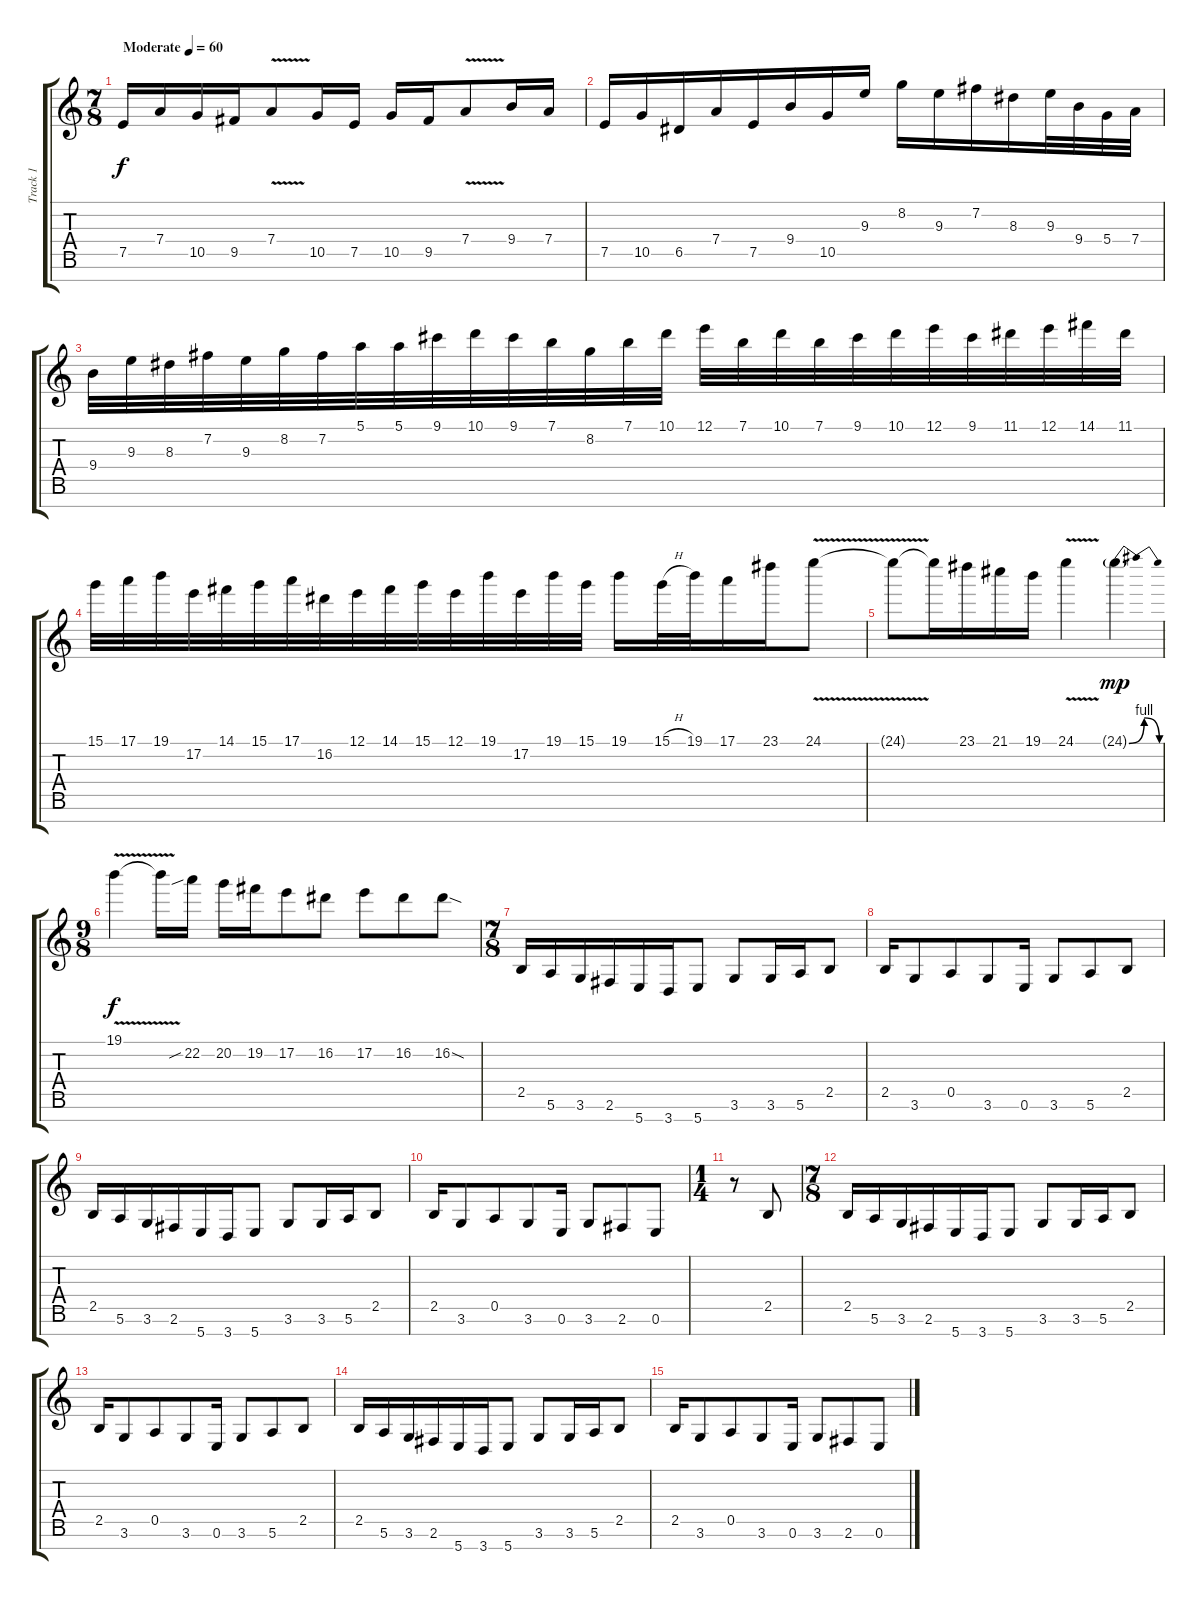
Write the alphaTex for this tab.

\track ("Track 1" "Track 1") {instrument distortionguitar}
\staff {score tabs}
\tuning (E4 B3 G3 D3 A2 E2 B1) {hide}
\ts (7 8)
\tempo (60 "Moderate")
\clef g2
\ks c
7.5.16{dy f instrument distortionguitar} 7.4.16 10.5.16 9.5.16 7.4{v}.8 10.5.16 7.5.16 10.5.16 9.5.16 7.4{v}.8 9.4.16 7.4.16 |
7.5.16 10.5.16 6.5.16 7.4.16 7.5.16 9.4.16 10.5.16 9.3.16 8.2.16 9.3.16 7.2.16 8.3.16 9.3.32 9.4.32 5.4.32 7.4.32 |
9.4.32 9.3.32 8.3.32 7.2.32 9.3.32 8.2.32 7.2.32 5.1.32 5.1.32 9.1.32 10.1.32 9.1.32 7.1.32 8.2.32 7.1.32 10.1.32 12.1.32 7.1.32 10.1.32 7.1.32 9.1.32 10.1.32 12.1.32 9.1.32 11.1.32 12.1.32 14.1.32 11.1.32 |
15.1.32 17.1.32 19.1.32 17.2.32 14.1.32 15.1.32 17.1.32 16.2.32 12.1.32 14.1.32 15.1.32 12.1.32 19.1.32 17.2.32 19.1.32 15.1.32 19.1.16 15.1{h}.32 19.1.32 17.1.16 23.1.16 24.1{v}.8 |
24.1{t}.8 24.1{t}.16 23.1.16 21.1.16 19.1.16 24.1{v}.4 24.1{be (bendrelease 0 0 29 4 29 4 60 0) g}.4{dy mp} |
\ts (9 8)
19.1{v}.4{dy f} 19.1{t}.16 22.2{sib}.16 20.2.16 19.2.16 17.2.8 16.2.8 17.2.8 16.2.8 16.2{sod}.8 |
\ts (7 8)
2.5.16 5.6.16 3.6.16 2.6.16 5.7.16 3.7.16 5.7.8 3.6.8 3.6.16 5.6.16 2.5.8 |
2.5.16 3.6.8 0.5.8 3.6.8 0.6.16 3.6.8 5.6.8 2.5.8 |
2.5.16 5.6.16 3.6.16 2.6.16 5.7.16 3.7.16 5.7.8 3.6.8 3.6.16 5.6.16 2.5.8 |
2.5.16 3.6.8 0.5.8 3.6.8 0.6.16 3.6.8 2.6.8 0.6.8 |
\ts (1 4)
r.8 2.5.8 |
\ts (7 8)
2.5.16 5.6.16 3.6.16 2.6.16 5.7.16 3.7.16 5.7.8 3.6.8 3.6.16 5.6.16 2.5.8 |
2.5.16 3.6.8 0.5.8 3.6.8 0.6.16 3.6.8 5.6.8 2.5.8 |
2.5.16 5.6.16 3.6.16 2.6.16 5.7.16 3.7.16 5.7.8 3.6.8 3.6.16 5.6.16 2.5.8 |
2.5.16 3.6.8 0.5.8 3.6.8 0.6.16 3.6.8 2.6.8 0.6.8
